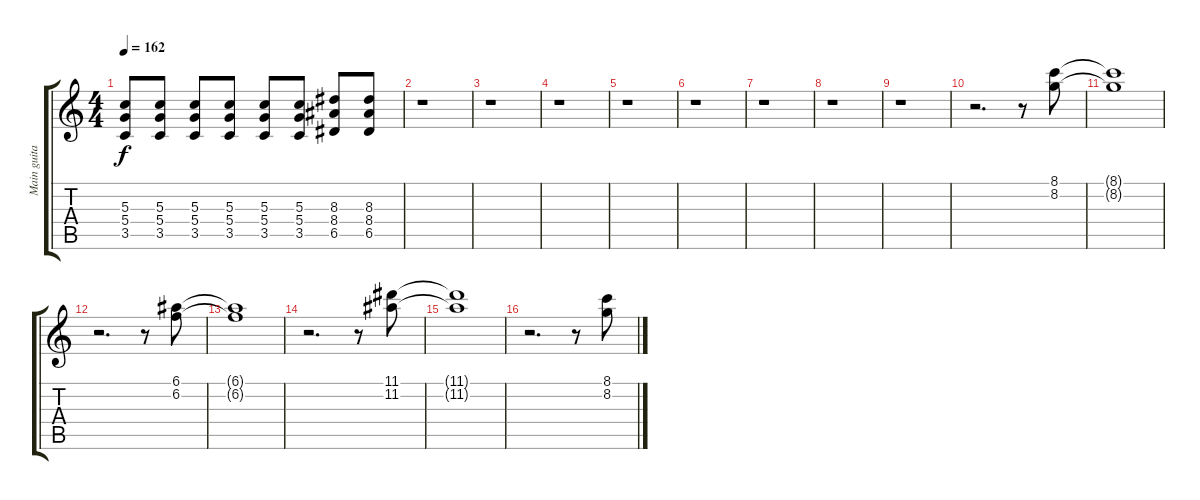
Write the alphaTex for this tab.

\track ("Main guitar" "Main guita") {instrument distortionguitar}
\staff {score tabs}
\tuning (E4 B3 G3 D3 A2 D2) {hide}
\ts (4 4)
\tempo 162
\clef g2
\ks c
(5.3 5.4 3.5).8{dy f} (5.3 5.4 3.5).8 (5.3 5.4 3.5).8 (5.3 5.4 3.5).8 (5.3 5.4 3.5).8 (5.3 5.4 3.5).8 (8.3 8.4 6.5).8 (8.3 8.4 6.5).8 |
r.1 |
r.1 |
r.1 |
r.1 |
r.1 |
r.1 |
r.1 |
r.1 |
r.2{d} r.8 (8.1 8.2).8 |
(8.1{t} 8.2{t}).1 |
r.2{d} r.8 (6.1 6.2).8 |
(6.1{t} 6.2{t}).1 |
r.2{d} r.8 (11.1 11.2).8 |
(11.1{t} 11.2{t}).1 |
r.2{d} r.8 (8.1 8.2).8
